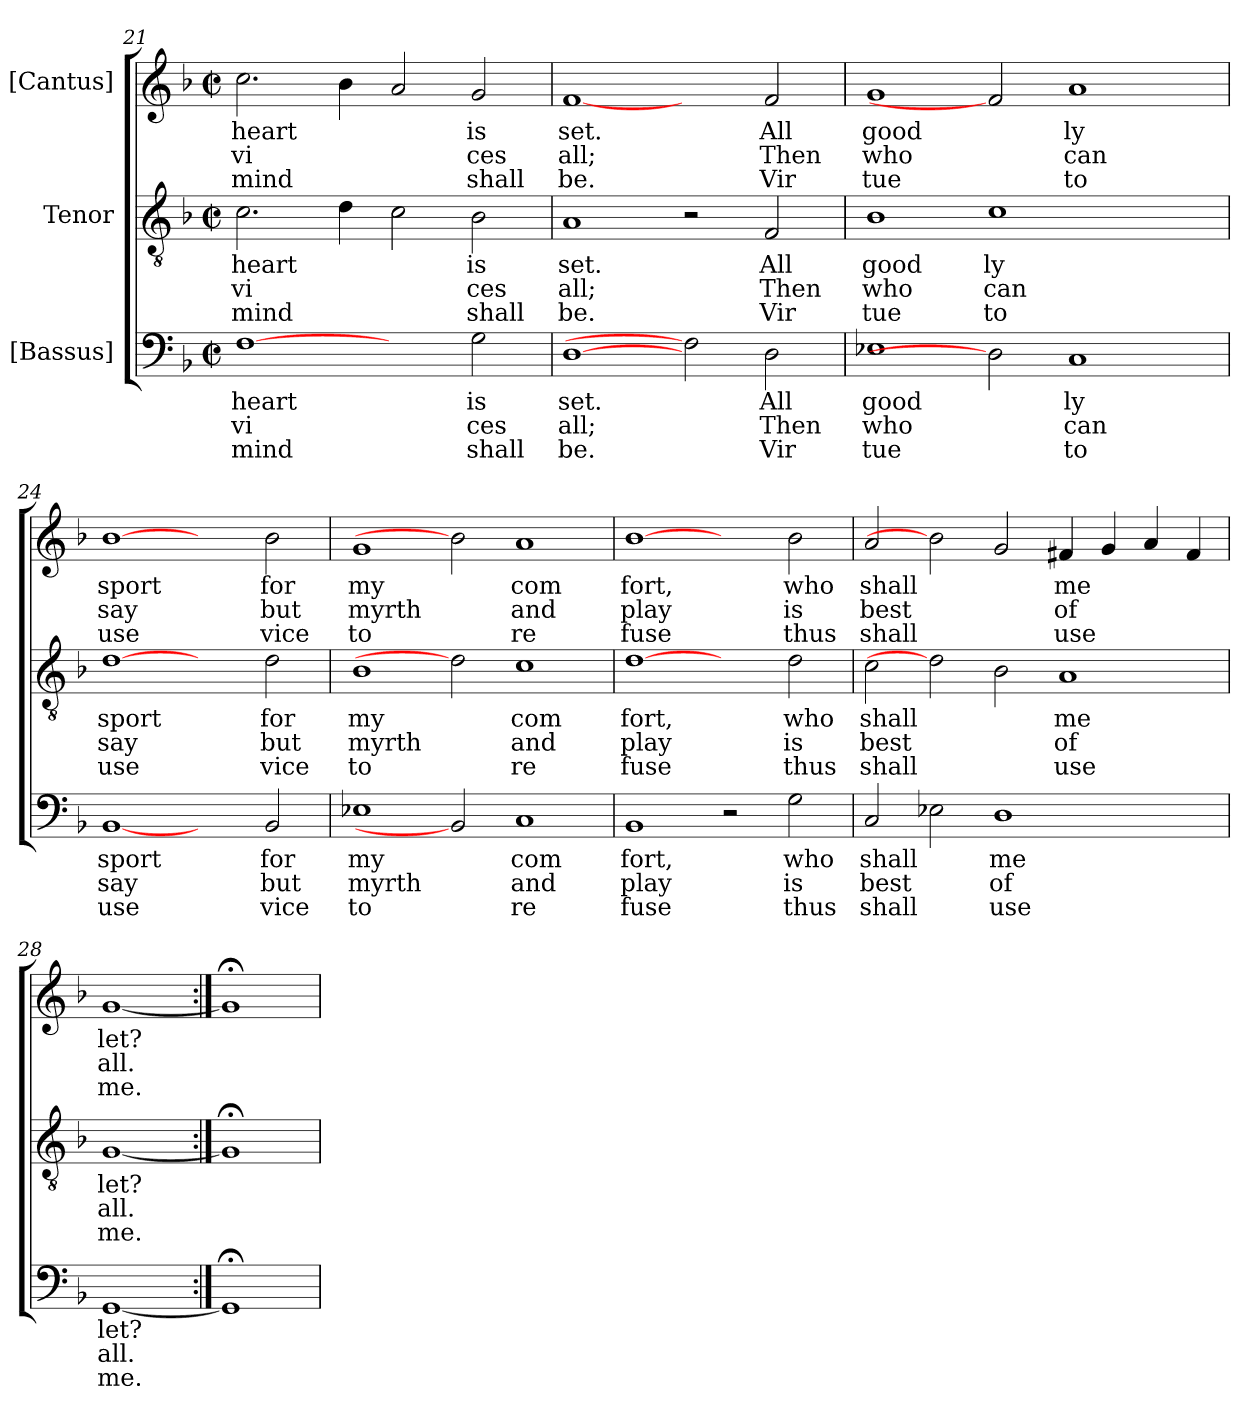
**kern	**text	**text	**text	**kern	**text	**text	**text	**kern	**text	**text	**text
*part3	*part3	*part3	*part3	*part2	*part2	*part2	*part2	*part1	*part1	*part1	*part1
*staff3	*staff3	*staff3	*staff3	*staff2	*staff2	*staff2	*staff2	*staff1	*staff1	*staff1	*staff1
*I"[Bassus]	*	*	*	*I"Tenor	*	*	*	*I"[Cantus]	*	*	*
*clefF4	*	*	*	*clefGv2	*	*	*	*clefG2	*	*	*
*k[b-]	*	*	*	*k[b-]	*	*	*	*k[b-]	*	*	*
*F:	*	*	*	*F:	*	*	*	*F:	*	*	*
*M2/2	*	*	*	*M2/2	*	*	*	*M2/2	*	*	*
*met(c|)	*	*	*	*met(c|)	*	*	*	*met(c|)	*	*	*
=21	=21	=21	=21	=21	=21	=21	=21	=21	=21	=21	=21
!	!LO:LY:b	!LO:LY:b	!LO:LY:b	!	!LO:LY:b	!LO:LY:b	!LO:LY:b	!	!LO:LY:b	!LO:LY:b	!LO:LY:b
[1F	heart	vi	mind	2.c\	heart	vi	mind	2.cc\	heart	vi	mind
.	.	.	.	4d\	.	.	.	4b-\	.	.	.
2ryy	.	.	.	2c\	.	.	.	2a/	.	.	.
!	!LO:LY:b	!LO:LY:b	!LO:LY:b	!	!LO:LY:b	!LO:LY:b	!LO:LY:b	!	!LO:LY:b	!LO:LY:b	!LO:LY:b
2G\	is	ces	shall	2B-\	is	ces	shall	2g/	is	ces	shall
!!LO:PB:g=z
=22	=22	=22	=22	=22	=22	=22	=22	=22	=22	=22	=22
!	!LO:LY:b	!LO:LY:b	!LO:LY:b	!	!LO:LY:b	!LO:LY:b	!LO:LY:b	!	!LO:LY:b	!LO:LY:b	!LO:LY:b
[1D	set.	all;	be.	1A	set.	all;	be.	[1f	set.	all;	be.
2F]	.	.	.	2r	.	.	.	2ryy	.	.	.
!	!LO:LY:b	!LO:LY:b	!LO:LY:b	!	!LO:LY:b	!LO:LY:b	!LO:LY:b	!	!LO:LY:b	!LO:LY:b	!LO:LY:b
2D\	All	Then	Vir	2F/	All	Then	Vir	2f/	All	Then	Vir
=23	=23	=23	=23	=23	=23	=23	=23	=23	=23	=23	=23
!	!LO:LY:b	!LO:LY:b	!LO:LY:b	!	!LO:LY:b	!LO:LY:b	!LO:LY:b	!	!LO:LY:b	!LO:LY:b	!LO:LY:b
1E-	good	who	tue	1B-	good	who	tue	1g	good	who	tue
!	!	!	!	!	!LO:LY:b	!LO:LY:b	!LO:LY:b	!	!	!	!
2D]	.	.	.	1c	ly	can	to	2f]	.	.	.
!	!LO:LY:b	!LO:LY:b	!LO:LY:b	!	!	!	!	!	!LO:LY:b	!LO:LY:b	!LO:LY:b
1C	ly	can	to	.	.	.	.	1a	ly	can	to
.	.	.	.	2ryy	.	.	.	.	.	.	.
=24	=24	=24	=24	=24	=24	=24	=24	=24	=24	=24	=24
!	!LO:LY:b	!LO:LY:b	!LO:LY:b	!	!LO:LY:b	!LO:LY:b	!LO:LY:b	!	!LO:LY:b	!LO:LY:b	!LO:LY:b
[1BB-	sport	say	use	[1d	sport	say	use	[1b-	sport	say	use
2ryy	.	.	.	2ryy	.	.	.	2ryy	.	.	.
!	!LO:LY:b	!LO:LY:b	!LO:LY:b	!	!LO:LY:b	!LO:LY:b	!LO:LY:b	!	!LO:LY:b	!LO:LY:b	!LO:LY:b
2BB-/	for	but	vice	2d\	for	but	vice	2b-\	for	but	vice
=25	=25	=25	=25	=25	=25	=25	=25	=25	=25	=25	=25
!	!LO:LY:b	!LO:LY:b	!LO:LY:b	!	!LO:LY:b	!LO:LY:b	!LO:LY:b	!	!LO:LY:b	!LO:LY:b	!LO:LY:b
1E-	my	myrth	to	1B-	my	myrth	to	1g	my	myrth	to
2BB-]	.	.	.	2d]	.	.	.	2b-]	.	.	.
!	!LO:LY:b	!LO:LY:b	!LO:LY:b	!	!LO:LY:b	!LO:LY:b	!LO:LY:b	!	!LO:LY:b	!LO:LY:b	!LO:LY:b
1C	com	and	re	1c	com	and	re	1a	com	and	re
=26	=26	=26	=26	=26	=26	=26	=26	=26	=26	=26	=26
!	!LO:LY:b	!LO:LY:b	!LO:LY:b	!	!LO:LY:b	!LO:LY:b	!LO:LY:b	!	!LO:LY:b	!LO:LY:b	!LO:LY:b
1BB-	fort,	play	fuse	[1d	fort,	play	fuse	[1b-	fort,	play	fuse
2r	.	.	.	2ryy	.	.	.	2ryy	.	.	.
!	!LO:LY:b	!LO:LY:b	!LO:LY:b	!	!LO:LY:b	!LO:LY:b	!LO:LY:b	!	!LO:LY:b	!LO:LY:b	!LO:LY:b
2G\	who	is	thus	2d\	who	is	thus	2b-\	who	is	thus
=27	=27	=27	=27	=27	=27	=27	=27	=27	=27	=27	=27
!	!LO:LY:b	!LO:LY:b	!LO:LY:b	!	!LO:LY:b	!LO:LY:b	!LO:LY:b	!	!LO:LY:b	!LO:LY:b	!LO:LY:b
2C/	shall	best	shall	2c\	shall	best	shall	2a/	shall	best	shall
2E-\	.	.	.	2d]	.	.	.	2b-]	.	.	.
!	!LO:LY:b	!LO:LY:b	!LO:LY:b	!	!	!	!	!	!	!	!
1D	me	of	use	2B-\	.	.	.	2g/	.	.	.
!	!	!	!	!	!LO:LY:b	!LO:LY:b	!LO:LY:b	!	!LO:LY:b	!LO:LY:b	!LO:LY:b
.	.	.	.	1A	me	of	use	4f#/	me	of	use
.	.	.	.	.	.	.	.	4g/	.	.	.
2ryy	.	.	.	.	.	.	.	4a/	.	.	.
.	.	.	.	.	.	.	.	4f#/	.	.	.
=28	=28	=28	=28	=28	=28	=28	=28	=28	=28	=28	=28
!	!LO:LY:b	!LO:LY:b	!LO:LY:b	!	!LO:LY:b	!LO:LY:b	!LO:LY:b	!	!LO:LY:b	!LO:LY:b	!LO:LY:b
[1GG	let?	all.	me.	[1G	let?	all.	me.	[1g	let?	all.	me.
=29:|!	=29:|!	=29:|!	=29:|!	=29:|!	=29:|!	=29:|!	=29:|!	=29:|!	=29:|!	=29:|!	=29:|!
1GG;]	.	.	.	1G;]	.	.	.	1g;]	.	.	.
=	=	=	=	=	=	=	=	=	=	=	=
*-	*-	*-	*-	*-	*-	*-	*-	*-	*-	*-	*-
